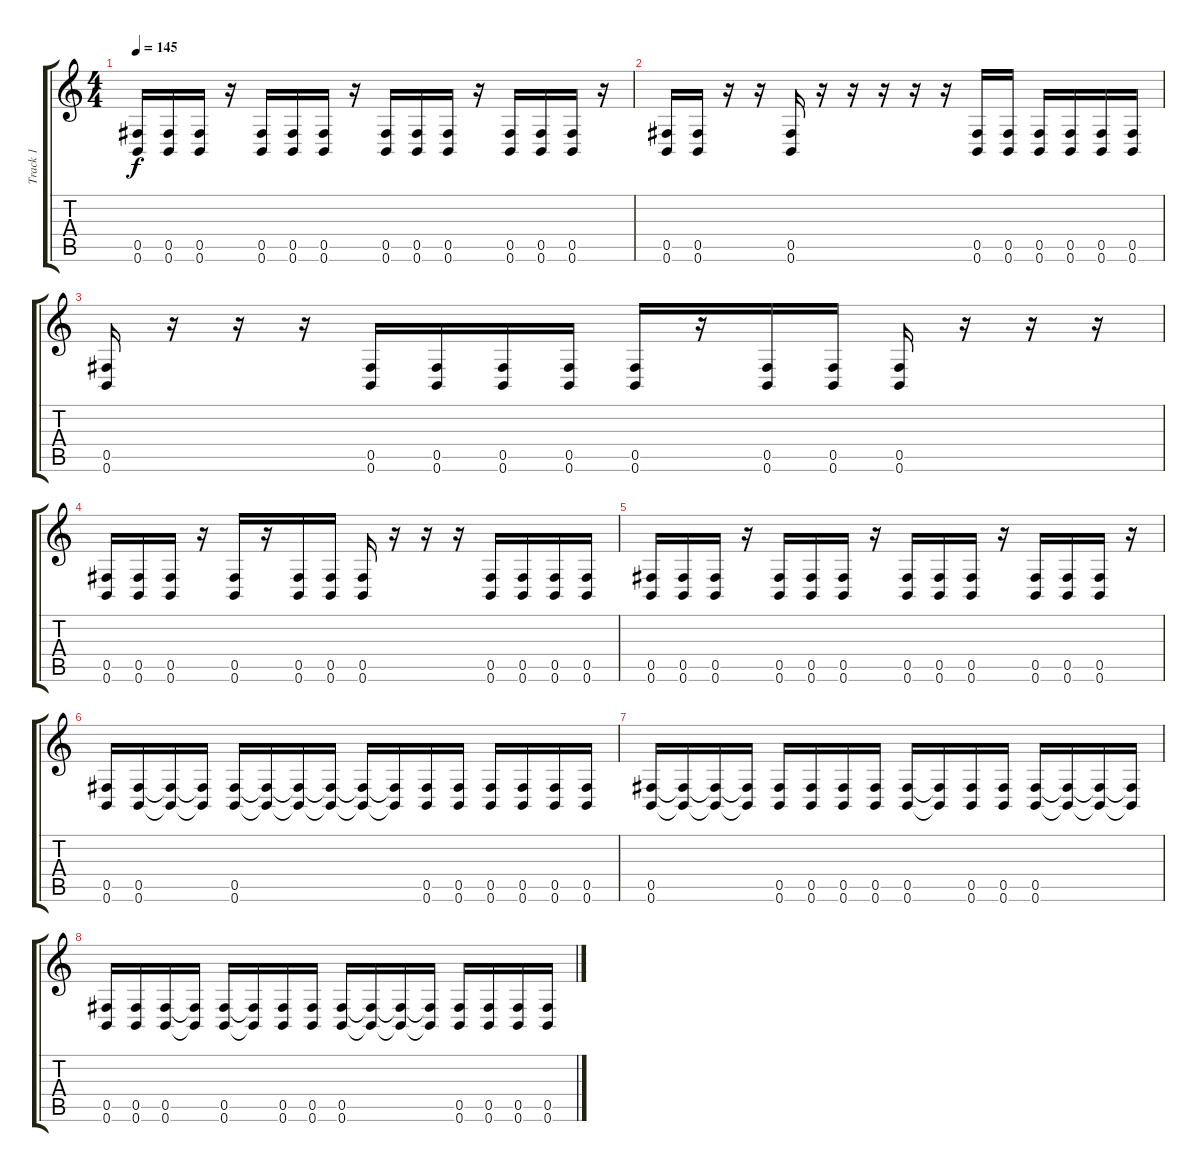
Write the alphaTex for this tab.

\track ("Track 1" "Track 1") {instrument distortionguitar}
\staff {score tabs}
\tuning (Db4 Ab3 E3 B2 Gb2 B1) {hide}
\ts (4 4)
\tempo 145
\clef g2
\ks c
(0.5 0.6).16{dy f} (0.5 0.6).16 (0.5 0.6).16 r.16 (0.5 0.6).16 (0.5 0.6).16 (0.5 0.6).16 r.16 (0.5 0.6).16 (0.5 0.6).16 (0.5 0.6).16 r.16 (0.5 0.6).16 (0.5 0.6).16 (0.5 0.6).16 r.16 |
(0.5 0.6).16 (0.5 0.6).16 r.16 r.16 (0.5 0.6).16 r.16 r.16 r.16 r.16 r.16 (0.5 0.6).16 (0.5 0.6).16 (0.5 0.6).16 (0.5 0.6).16 (0.5 0.6).16 (0.5 0.6).16 |
(0.5 0.6).16 r.16 r.16 r.16 (0.5 0.6).16 (0.5 0.6).16 (0.5 0.6).16 (0.5 0.6).16 (0.5 0.6).16 r.16 (0.5 0.6).16 (0.5 0.6).16 (0.5 0.6).16 r.16 r.16 r.16 |
(0.5 0.6).16 (0.5 0.6).16 (0.5 0.6).16 r.16 (0.5 0.6).16 r.16 (0.5 0.6).16 (0.5 0.6).16 (0.5 0.6).16 r.16 r.16 r.16 (0.5 0.6).16 (0.5 0.6).16 (0.5 0.6).16 (0.5 0.6).16 |
(0.5 0.6).16 (0.5 0.6).16 (0.5 0.6).16 r.16 (0.5 0.6).16 (0.5 0.6).16 (0.5 0.6).16 r.16 (0.5 0.6).16 (0.5 0.6).16 (0.5 0.6).16 r.16 (0.5 0.6).16 (0.5 0.6).16 (0.5 0.6).16 r.16 |
(0.5 0.6).16 (0.5 0.6).16 (0.5{t} 0.6{t}).16 (0.5{t} 0.6{t}).16 (0.5 0.6).16 (0.5{t} 0.6{t}).16 (0.5{t} 0.6{t}).16 (0.5{t} 0.6{t}).16 (0.5{t} 0.6{t}).16 (0.5{t} 0.6{t}).16 (0.5 0.6).16 (0.5 0.6).16 (0.5 0.6).16 (0.5 0.6).16 (0.5 0.6).16 (0.5 0.6).16 |
(0.5 0.6).16 (0.5{t} 0.6{t}).16 (0.5{t} 0.6{t}).16 (0.5{t} 0.6{t}).16 (0.5 0.6).16 (0.5 0.6).16 (0.5 0.6).16 (0.5 0.6).16 (0.5 0.6).16 (0.5{t} 0.6{t}).16 (0.5 0.6).16 (0.5 0.6).16 (0.5 0.6).16 (0.5{t} 0.6{t}).16 (0.5{t} 0.6{t}).16 (0.5{t} 0.6{t}).16 |
(0.5 0.6).16 (0.5 0.6).16 (0.5 0.6).16 (0.5{t} 0.6{t}).16 (0.5 0.6).16 (0.5{t} 0.6{t}).16 (0.5 0.6).16 (0.5 0.6).16 (0.5 0.6).16 (0.5{t} 0.6{t}).16 (0.5{t} 0.6{t}).16 (0.5{t} 0.6{t}).16 (0.5 0.6).16 (0.5 0.6).16 (0.5 0.6).16 (0.5 0.6).16
